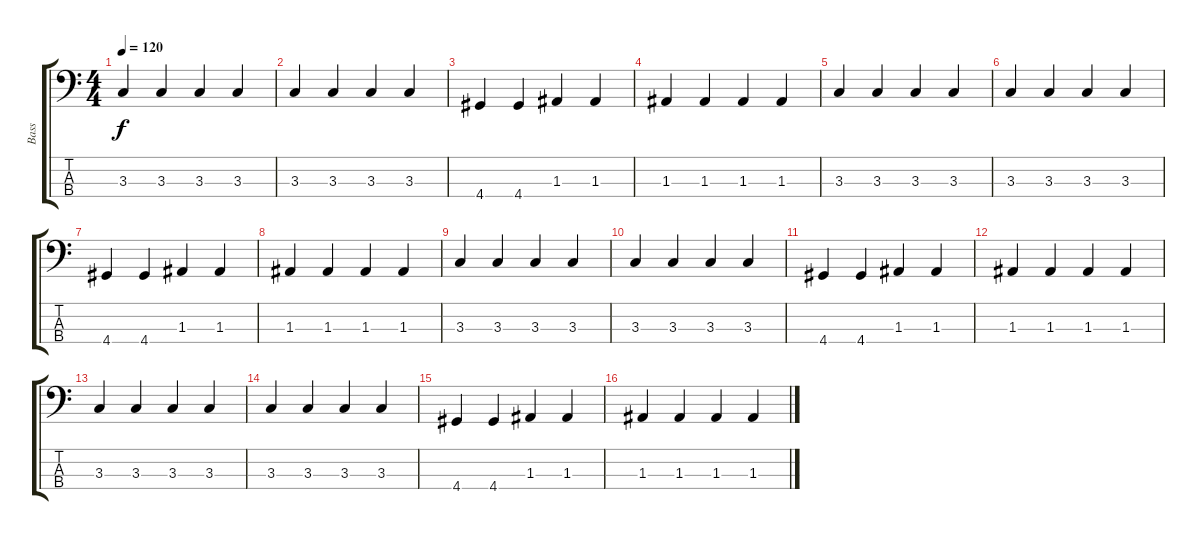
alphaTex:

\track ("Bass" "Bass") {instrument slapbass1}
\staff {score tabs}
\tuning (G2 D2 A1 E1) {hide}
\ts (4 4)
\tempo 120
\clef f4
\ks c
3.3.4{dy f} 3.3.4 3.3.4 3.3.4 |
3.3.4 3.3.4 3.3.4 3.3.4 |
4.4.4 4.4.4 1.3.4 1.3.4 |
1.3.4 1.3.4 1.3.4 1.3.4 |
3.3.4 3.3.4 3.3.4 3.3.4 |
3.3.4 3.3.4 3.3.4 3.3.4 |
4.4.4 4.4.4 1.3.4 1.3.4 |
1.3.4 1.3.4 1.3.4 1.3.4 |
3.3.4 3.3.4 3.3.4 3.3.4 |
3.3.4 3.3.4 3.3.4 3.3.4 |
4.4.4 4.4.4 1.3.4 1.3.4 |
1.3.4 1.3.4 1.3.4 1.3.4 |
3.3.4 3.3.4 3.3.4 3.3.4 |
3.3.4 3.3.4 3.3.4 3.3.4 |
4.4.4 4.4.4 1.3.4 1.3.4 |
1.3.4 1.3.4 1.3.4 1.3.4
